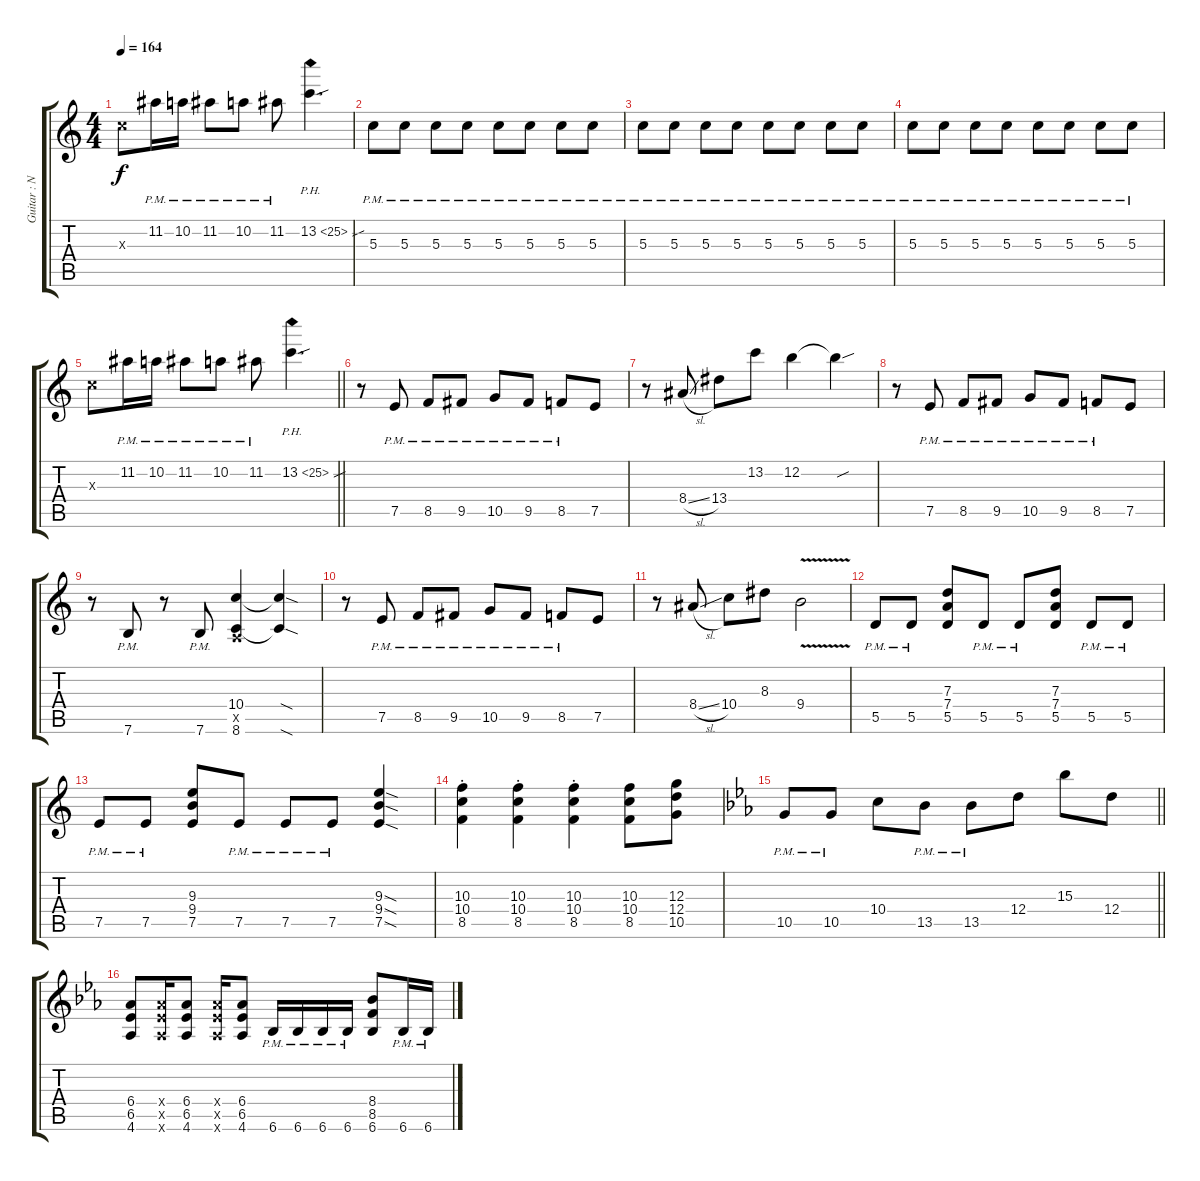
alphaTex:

\track ("Guitar : Nakano Azu - Nyan" "Guitar : N") {instrument overdrivenguitar}
\staff {score tabs}
\tuning (E4 B3 G3 D3 A2 E2) {hide}
\ts (4 4)
\tempo 164
\clef g2
\ks c
5.3{x}.8{dy f} 11.2{pm}.16 10.2{pm}.16 11.2{pm}.8 10.2{pm}.8 11.2{pm}.8 13.2{ph 12 sou}.4{d} |
5.3{pm}.8 5.3{pm}.8 5.3{pm}.8 5.3{pm}.8 5.3{pm}.8 5.3{pm}.8 5.3{pm}.8 5.3{pm}.8 |
5.3{pm}.8 5.3{pm}.8 5.3{pm}.8 5.3{pm}.8 5.3{pm}.8 5.3{pm}.8 5.3{pm}.8 5.3{pm}.8 |
5.3{pm}.8 5.3{pm}.8 5.3{pm}.8 5.3{pm}.8 5.3{pm}.8 5.3{pm}.8 5.3{pm}.8 5.3{pm}.8 |
\barLineRight lightlight
5.3{x}.8 11.2{pm}.16 10.2{pm}.16 11.2{pm}.8 10.2{pm}.8 11.2{pm}.8 13.2{ph 12 sou}.4{d} |
r.8 7.5{pm}.8 8.5{pm}.8 9.5{pm}.8 10.5{pm}.8 9.5{pm}.8 8.5{pm}.8 7.5.8 |
r.8 8.4{sl}.8 13.4.8 13.2.8 12.2.4 12.2{sou t}.4 |
r.8 7.5{pm}.8 8.5{pm}.8 9.5{pm}.8 10.5{pm}.8 9.5{pm}.8 8.5{pm}.8 7.5.8 |
r.8 7.6{pm}.8 r.8 7.6{pm}.8 (10.4 0.5{x} 8.6).4 (10.4{sod t} 8.6{sod t}).4 |
r.8 7.5{pm}.8 8.5{pm}.8 9.5{pm}.8 10.5{pm}.8 9.5{pm}.8 8.5{pm}.8 7.5.8 |
r.8 8.4{sl}.8 10.4.8 8.3.8 9.4{v}.2 |
5.5{pm}.8 5.5{pm}.8 (7.3 7.4 5.5).8 5.5{pm}.8 5.5{pm}.8 (7.3 7.4 5.5).8 5.5{pm}.8 5.5{pm}.8 |
7.5{pm}.8 7.5{pm}.8 (9.3 9.4 7.5).8 7.5{pm}.8 7.5{pm}.8 7.5{pm}.8 (9.3{sod} 9.4{sod} 7.5{sod}).4 |
(10.3{st} 10.4{st} 8.5{st}).4 (10.3{st} 10.4{st} 8.5{st}).4 (10.3{st} 10.4{st} 8.5{st}).4 (10.3 10.4 8.5).8 (12.3 12.4 10.5).8 |
\barLineRight lightlight
\ks eb
10.5{pm}.8 10.5{pm}.8 10.4.8 13.5{pm}.8 13.5{pm}.8 12.4.8 15.3.8 12.4.8 |
(6.4 6.5 4.6).8 (6.4{x} 6.5{x} 4.6{x}).16 (6.4 6.5 4.6).8 (6.4{x} 6.5{x} 4.6{x}).16 (6.4 6.5 4.6).8 6.6{pm}.16 6.6{pm}.16 6.6{pm}.16 6.6{pm}.16 (8.4 8.5 6.6).8 6.6{pm}.16 6.6{pm}.16
